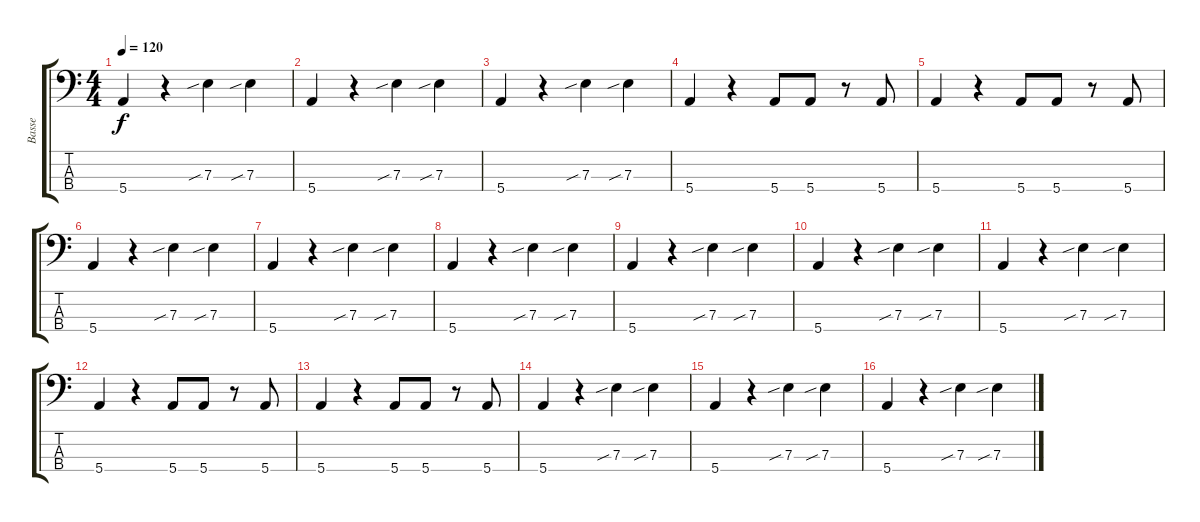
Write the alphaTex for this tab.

\track ("Basse" "Basse") {instrument fretlessbass}
\staff {score tabs}
\tuning (G2 D2 A1 E1) {hide}
\ts (4 4)
\tempo 120
\clef f4
\ks c
5.4.4{dy f} r.4 7.3{sib}.4 7.3{sib}.4 |
5.4.4 r.4 7.3{sib}.4 7.3{sib}.4 |
5.4.4 r.4 7.3{sib}.4 7.3{sib}.4 |
5.4.4 r.4 5.4.8 5.4.8 r.8 5.4.8 |
5.4.4 r.4 5.4.8 5.4.8 r.8 5.4.8 |
5.4.4 r.4 7.3{sib}.4 7.3{sib}.4 |
5.4.4 r.4 7.3{sib}.4 7.3{sib}.4 |
5.4.4 r.4 7.3{sib}.4 7.3{sib}.4 |
5.4.4 r.4 7.3{sib}.4 7.3{sib}.4 |
5.4.4 r.4 7.3{sib}.4 7.3{sib}.4 |
5.4.4 r.4 7.3{sib}.4 7.3{sib}.4 |
5.4.4 r.4 5.4.8 5.4.8 r.8 5.4.8 |
5.4.4 r.4 5.4.8 5.4.8 r.8 5.4.8 |
5.4.4 r.4 7.3{sib}.4 7.3{sib}.4 |
5.4.4 r.4 7.3{sib}.4 7.3{sib}.4 |
5.4.4 r.4 7.3{sib}.4 7.3{sib}.4
